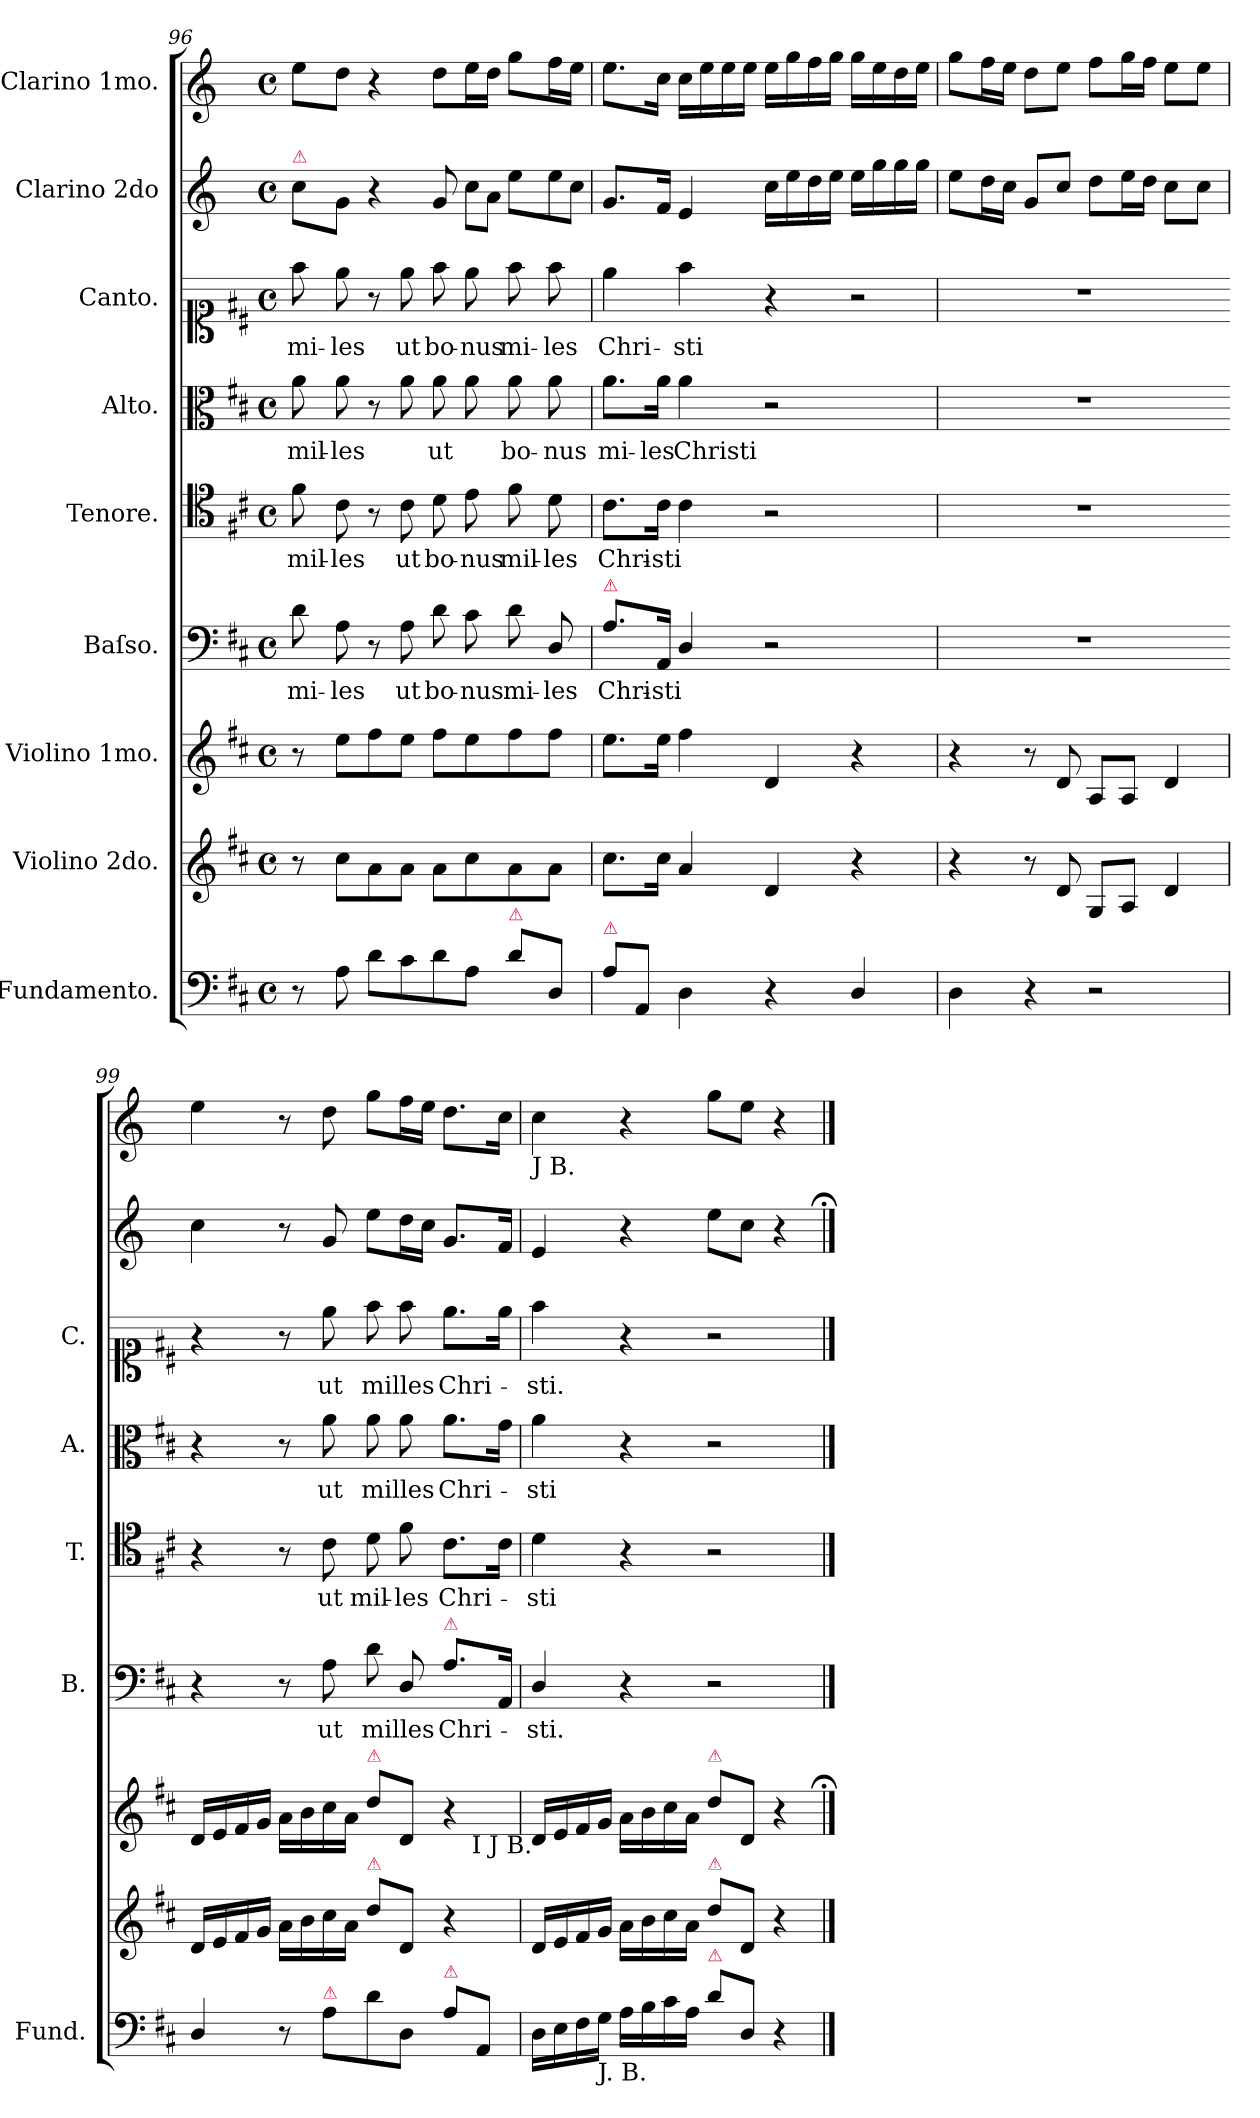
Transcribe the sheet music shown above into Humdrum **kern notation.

**kern	**kern	**kern	**kern	**text	**kern	**text	**kern	**text	**kern	**text	**kern	**kern
*part9	*part8	*part7	*part6	*part6	*part5	*part5	*part4	*part4	*part3	*part3	*part2	*part1
*staff9	*staff8	*staff7	*staff6	*staff6	*staff5	*staff5	*staff4	*staff4	*staff3	*staff3	*staff2	*staff1
*I"Fundamento.	*I"Violino 2do.	*I"Violino 1mo.	*I"Baſso.	*	*I"Tenore.	*	*I"Alto.	*	*I"Canto.	*	*I"Clarino 2do	*I"Clarino 1mo.
*I'Fund.	*	*	*I'B.	*	*I'T.	*	*I'A.	*	*I'C.	*	*	*
*clefF4	*clefG2	*clefG2	*clefF4	*	*clefC4	*	*clefC3	*	*clefC1	*	*clefG2	*clefG2
*	*	*	*	*	*	*	*	*	*	*	*ITrd-1c-2	*ITrd-1c-2
*k[f#c#]	*k[f#c#]	*k[f#c#]	*k[f#c#]	*	*k[f#c#]	*	*k[f#c#]	*	*k[f#c#]	*	*k[f#c#]	*k[f#c#]
*M4/4	*M4/4	*M4/4	*M4/4	*	*M4/4	*	*M4/4	*	*M4/4	*	*M4/4	*M4/4
*met(c)	*met(c)	*met(c)	*met(c)	*	*met(c)	*	*met(c)	*	*met(c)	*	*met(c)	*met(c)
=96	=96	=96	=96	=96	=96	=96	=96	=96	=96	=96	=96	=96
!	!	!	!	!	!	!	!	!	!	!	!LO:TX:a:color=crimson:t=⚠	!
!	!	!	!	!LO:LY:i	!	!	!	!	!	!	!	!
8r	8r	8r	8d\	mi-	8f#\	mil-	8a\	mil-	8ff#\	mi-	8dd\L	8ff#\L
!	!	!	!	!LO:LY:i	!	!	!	!	!	!	!	!
8A\	8cc#\L	8ee\L	8A\	-les	8c#\	-les	8a\	-les	8ee\	-les	8a\J	8ee\J
8d\L	8a\	8ff#\	8r	.	8r	.	8r	.	8r	.	4r	4r
!	!	!	!	!	!	!LO:LY:i	!	!	!	!	!	!
8c#\	8a\J	8ee\J	8A\	ut	8c#\	ut	8a\	.	8ee\	ut	.	.
!	!	!	!	!	!	!LO:LY:i	!	!	!	!	!	!
8d\	8a\L	8ff#\L	8d\	bo-	8d\	bo-	8a\	ut	8ff#\	bo-	8a/	8ee\L
!	!	!	!	!	!	!LO:LY:i	!	!	!	!	!LO:N:vis=8	!
8A\J	8cc#\	8ee\	8c#\	-nus	8e\	-nus	8a\	.	8ee\	-nus	16dd\L	16ff#\L
!	!	!	!	!	!	!	!	!	!	!	!LO:N:vis=8	!
.	.	.	.	.	.	.	.	.	.	.	16b\J	16ee\JJ
!LO:TX:a:color=crimson:t=⚠	!	!	!	!	!	!	!	!	!	!	!	!
!	!	!	!	!	!	!LO:LY:i	!	!	!	!	!	!
8d\L	8a\	8ff#\	8d\	mi-	8f#\	mil-	8a\	bo-	8ff#\	mi-	8ff#\L	8aa\L
!	!	!	!	!	!	!LO:LY:i	!	!	!	!	!LO:N:vis=8	!
8D/J	8a\J	8ff#\J	8D/	-les	8d\	-les	8a\	-nus	8ff#\	-les	16ff#\	16gg\L
!	!	!	!	!	!	!	!	!	!	!	!LO:N:vis=8	!
.	.	.	.	.	.	.	.	.	.	.	16dd\J	16ff#\JJ
=97	=97	=97	=97	=97	=97	=97	=97	=97	=97	=97	=97	=97
!	!	!	!LO:TX:a:color=crimson:t=⚠	!	!	!	!	!	!	!	!	!
!LO:TX:a:color=crimson:t=⚠	!	!	!	!	!	!	!	!	!	!	!	!
8A\L	8.cc#\L	8.ee\L	8.A\L	Chri-	8.c#\L	Chri-	8.a\L	mi-	4ee\	Chri-	8.a/L	8.ff#\L
8AA/J	.	.	.	.	.	.	.	.	.	.	.	.
.	16cc#\Jk	16ee\Jk	16AA/Jk	-sti	16c#\Jk	-sti	16a\Jk	-les	.	.	16g/Jk	16dd\Jk
4D\	4a/	4ff#\	4D/	.	4c#\	.	4a\	Christi	4ff#\	-sti	4f#/	16dd\LL
.	.	.	.	.	.	.	.	.	.	.	.	16ff#\
.	.	.	.	.	.	.	.	.	.	.	.	16ff#\
.	.	.	.	.	.	.	.	.	.	.	.	16ff#\JJ
4r	4d/	4d/	2r	.	2r	.	2r	.	4r	.	16dd\LL	16ff#\LL
.	.	.	.	.	.	.	.	.	.	.	16ff#\	16aa\
.	.	.	.	.	.	.	.	.	.	.	16ee\	16gg\
.	.	.	.	.	.	.	.	.	.	.	16ff#\JJ	16aa\JJ
!	!	!	!	!	!	!	!	!	!LO:N:vis=2	!	!	!
4D/	4r	4r	.	.	.	.	.	.	4r	.	16ff#\LL	16aa\LL
.	.	.	.	.	.	.	.	.	.	.	16aa\	16ff#\
.	.	.	.	.	.	.	.	.	.	.	16aa\	16ee\
.	.	.	.	.	.	.	.	.	.	.	16aa\JJ	16ff#\JJ
=98	=98	=98	=98	=98	=98	=98	=98	=98	=98	=98	=98	=98
4D\	4r	4r	1r	.	1r	.	1r	.	1r	.	8ff#\L	8aa\L
.	.	.	.	.	.	.	.	.	.	.	16ee\L	16gg\L
.	.	.	.	.	.	.	.	.	.	.	16dd\JJ	16ff#\JJ
4r	8r	8r	.	.	.	.	.	.	.	.	8a/L	8ee\L
.	8d/	8d/	.	.	.	.	.	.	.	.	8dd/J	8ff#\J
2r	8G/L	8A/L	.	.	.	.	.	.	.	.	8ee\L	8gg\L
.	8A/J	8A/J	.	.	.	.	.	.	.	.	16ff#\L	16aa\L
.	.	.	.	.	.	.	.	.	.	.	16ee\JJ	16gg\JJ
.	4d/	4d/	.	.	.	.	.	.	.	.	8dd\L	8ff#\L
.	.	.	.	.	.	.	.	.	.	.	8dd\J	8ff#\J
=99	=99	=99	=99-	=99	=99-	=99	=99-	=99	=99-	=99	=99	=99
4D/	16d/LL	16d/LL	4r	.	4r	.	4r	.	4r	.	4dd\	4ff#\
.	16e/	16e/	.	.	.	.	.	.	.	.	.	.
.	16f#/	16f#/	.	.	.	.	.	.	.	.	.	.
.	16g/JJ	16g/JJ	.	.	.	.	.	.	.	.	.	.
8r	16a\LL	16a\LL	8r	.	8r	.	8r	.	8r	.	8r	8r
.	16b\	16b\	.	.	.	.	.	.	.	.	.	.
!LO:TX:a:color=crimson:t=⚠	!	!	!	!	!	!	!	!	!	!	!	!
8A\L	16cc#\	16cc#\	8A\	ut	8c#\	ut	8a\	ut	8ee\	ut	8a/	8ee\
.	16a\JJ	16a\JJ	.	.	.	.	.	.	.	.	.	.
!	!	!LO:TX:a:color=crimson:t=⚠	!	!	!	!	!	!	!	!	!	!
!	!LO:TX:a:color=crimson:t=⚠	!	!	!	!	!	!	!	!	!	!	!
8d\	8dd\L	8dd\L	8d\	milles	8d\	mil-	8a\	milles	8ff#\	milles	8ff#\L	8aa\L
8D/J	8d/J	8d/J	8D/	.	8f#\	-les	8a\	.	8ff#\	.	16ee\L	16gg\L
.	.	.	.	.	.	.	.	.	.	.	16dd\JJ	16ff#\JJ
!	!	!	!LO:TX:a:color=crimson:t=⚠	!	!	!	!	!	!	!	!	!
!LO:TX:a:color=crimson:t=⚠	!	!	!	!	!	!	!	!	!	!	!	!
8A\L	4r	4r	8.A\L	Chri-	8.c#\L	Chri-	8.a\L	Chri-	8.ee\L	Chri-	8.a/L	8.ee\L
8AA/J	.	.	.	.	.	.	.	.	.	.	.	.
.	.	.	16AA/Jk	.	16c#\Jk	.	16g\Jk	.	16ee\Jk	.	16g/Jk	16dd\Jk
=100	=100	=100	=100	=100	=100	=100	=100	=100	=100	=100	=100	=100
!	!	!	!	!	!	!	!	!	!	!	!	!LO:TX:b:t=J B.
16D\LL	16d/LL	16d/LL	4D/	-sti.	4d\	-sti	4a\	-sti	4ff#\	-sti.	4f#/	4dd\
16E\	16e/	16e/	.	.	.	.	.	.	.	.	.	.
16F#\	16f#/	16f#/	.	.	.	.	.	.	.	.	.	.
!LO:TX:b:t=J. B.	!	!	!	!	!	!	!	!	!	!	!	!
16G\JJ	16g/JJ	16g/JJ	.	.	.	.	.	.	.	.	.	.
16A\LL	16a\LL	16a\LL	4r	.	4r	.	4r	.	4r	.	4r	4r
16B\	16b\	16b\	.	.	.	.	.	.	.	.	.	.
16c#\	16cc#\	16cc#\	.	.	.	.	.	.	.	.	.	.
16A\JJ	16a\JJ	16a\JJ	.	.	.	.	.	.	.	.	.	.
!	!	!LO:TX:a:color=crimson:t=⚠	!	!	!	!	!	!	!	!	!	!
!	!LO:TX:a:color=crimson:t=⚠	!	!	!	!	!	!	!	!	!	!	!
!LO:TX:a:color=crimson:t=⚠	!	!	!	!	!	!	!	!	!	!	!	!
8d\L	8dd\L	8dd\L	2r	.	2r	.	2r	.	2r	.	8ff#\L	8aa\L
8D/J	8d/J	8d/J	.	.	.	.	.	.	.	.	8dd\J	8ff#\J
4r	4r	4r	.	.	.	.	.	.	.	.	4r	4r
!	!	!LO:TX:b:t=I J B.	!	!	!	!	!	!	!	!	!	!
==	==	==;	==	==	==	==	==	==	==	==	==;	==
*-	*-	*-	*-	*-	*-	*-	*-	*-	*-	*-	*-	*-
